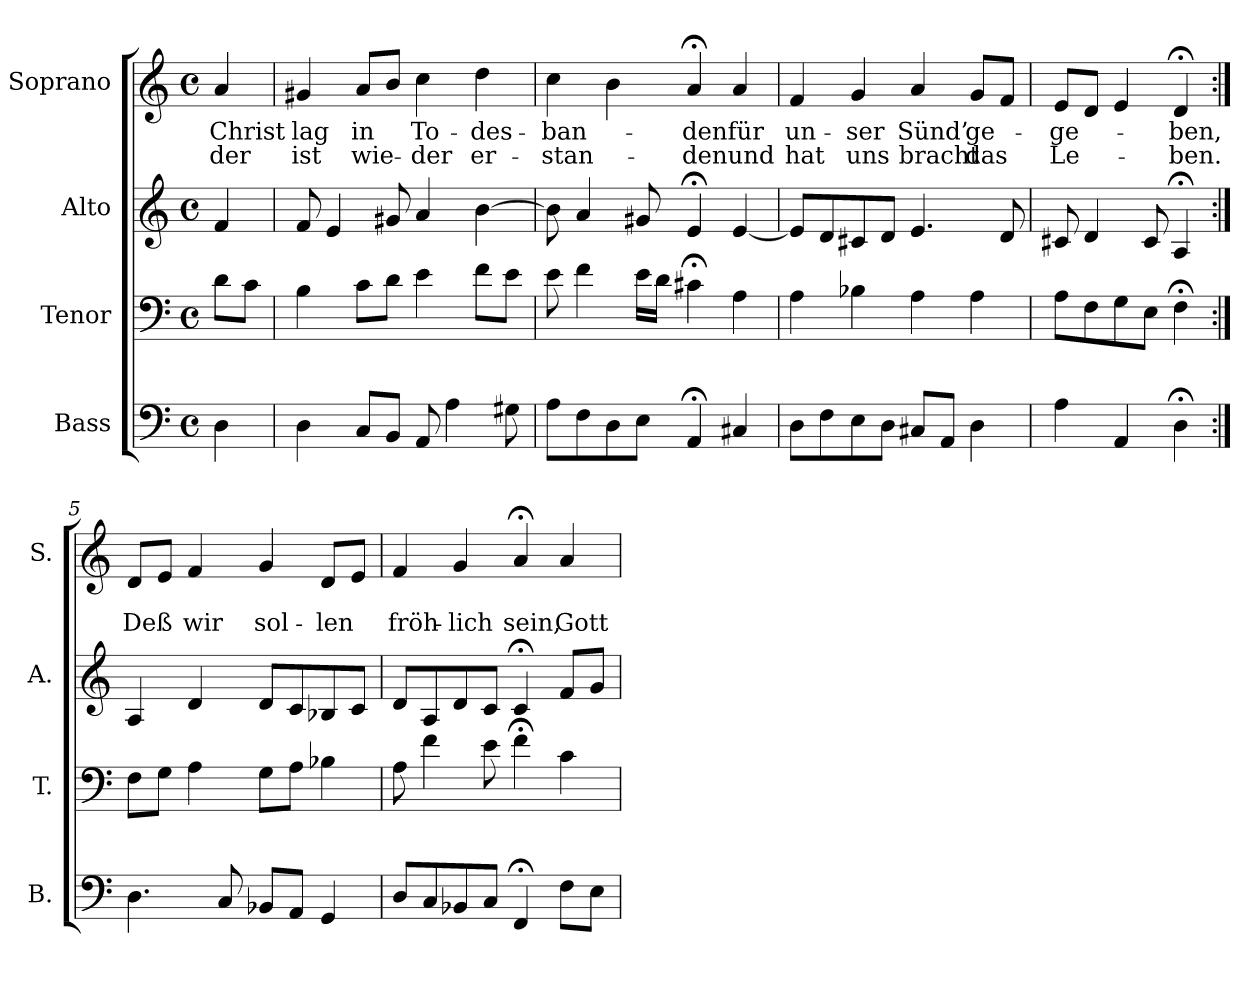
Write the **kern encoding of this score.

**kern	**kern	**kern	**kern	**text	**text
*part4	*part3	*part2	*part1	*part1	*part1
*staff4	*staff3	*staff2	*staff1	*staff1	*staff1
*I"Bass	*I"Tenor	*I"Alto	*I"Soprano	*	*
*I'B.	*I'T.	*I'A.	*I'S.	*	*
*clefF4	*clefF4	*clefG2	*clefG2	*	*
*k[]	*k[]	*k[]	*k[]	*	*
*a:	*a:	*a:	*a:	*	*
*M4/4	*M4/4	*M4/4	*M4/4	*	*
*met(c)	*met(c)	*met(c)	*met(c)	*	*
=	=	=	=	=	=
4D\	8d\L	4f/	4a/	Christ	der
.	8c\J	.	.	.	.
=1	=1	=1	=1	=1	=1
4D\	4B\	8f/	4g#X/	lag	ist
.	.	4e/	.	.	.
8C/L	8c\L	.	8a/L	in	wie-
8BB/J	8d\J	8g#X/	8b/J	.	.
8AA/	4e\	4a/	4cc\	To-	-der
4A\	.	.	.	.	.
.	8f\L	[4b\	4dd\	-des-	er-
8G#X\	8e\J	.	.	.	.
=2	=2	=2	=2	=2	=2
8A\L	8e\	8b\]	4cc\	-ban-	-stan-
8F\	4f\	4a/	.	.	.
8D\	.	.	4b\	.	.
8E\J	16e\LL	8g#X/	.	.	.
.	16d\JJ	.	.	.	.
4AA;</	4c#X;<\	4e;</	4a;</	-den	-den
4C#X/	4A\	[4e/	4a/	für	und
=3	=3	=3	=3	=3	=3
8D\L	4A\	8e/L]	4f/	un-	hat
8F\	.	8d/	.	.	.
8E\	4B-X\	8c#X/	4g/	-ser	uns
8D\J	.	8d/J	.	.	.
8C#X/L	4A\	4.e/	4a/	Sünd’	bracht
8AA/J	.	.	.	.	.
4D\	4A\	.	8g/L	ge-	das
.	.	8d/	8f/J	.	.
!!LO:LB:g=z
=4	=4	=4	=4	=4	=4
4A\	8A\L	8c#X/	8e/L	-ge-	Le-
.	8F\	4d/	8d/J	.	.
4AA/	8G\	.	4e/	.	.
.	8E\J	8c#/	.	.	.
4D;<\	4F;<\	4A;</	4d;</	-ben,	-ben.
=5:|!	=5:|!	=5:|!	=5:|!	=5:|!	=5:|!
4.D\	8F\L	4A/	8d/L	.	Deß
.	8G\J	.	8e/J	.	.
.	4A\	4d/	4f/	.	wir
8C/	.	.	.	.	.
8BB-X/L	8G\L	8d/L	4g/	.	sol-
8AA/J	8A\J	8c/	.	.	.
4GG/	4B-X\	8B-X/	8d/L	.	-len
.	.	8c/J	8e/J	.	.
=6	=6	=6	=6	=6	=6
8D/L	8A\	8d/L	4f/	.	fröh-
8C/	4f\	8A/	.	.	.
8BB-X/	.	8d/	4g/	.	-lich
8C/J	8e\	8c/J	.	.	.
4FF;</	4f;<\	4c;</	4a;</	.	sein,
8F\L	4c\	8f/L	4a/	.	Gott
8E\J	.	8g/J	.	.	.
=	=	=	=	=	=
*-	*-	*-	*-	*-	*-
